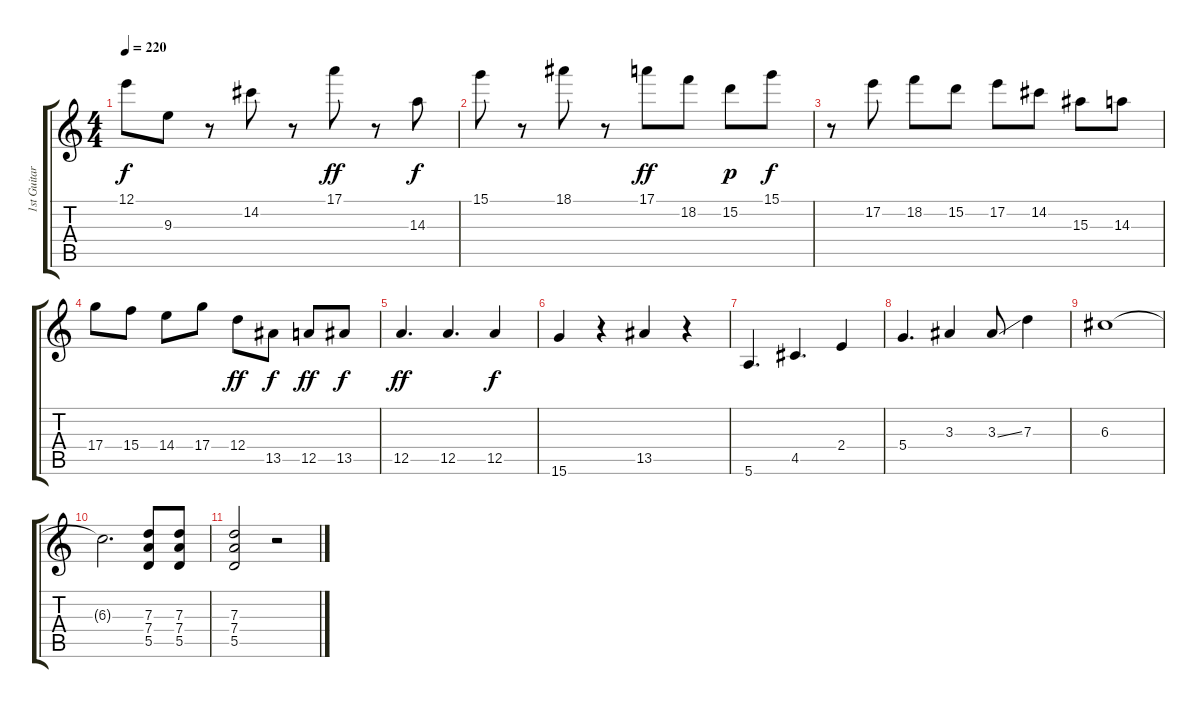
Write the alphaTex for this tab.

\track ("1st Guitar" "1st Guitar") {instrument acousticguitarnylon}
\staff {score tabs}
\tuning (E4 B3 G3 D3 A2 E2) {hide}
\ts (4 4)
\tempo 220
\clef g2
\ks c
12.1.8{dy f} 9.3.8 r.8 14.2.8 r.8 17.1.8{dy ff} r.8 14.3.8{dy f} |
15.1.8 r.8 18.1.8 r.8 17.1.8{dy ff} 18.2.8 15.2.8{dy p} 15.1.8{dy f} |
r.8 17.2.8 18.2.8 15.2.8 17.2.8 14.2.8 15.3.8 14.3.8 |
17.4.8 15.4.8 14.4.8 17.4.8 12.4.8{dy ff} 13.5.8{dy f} 12.5.8{dy ff} 13.5.8{dy f} |
12.5.4{d dy ff} 12.5.4{d} 12.5.4{dy f} |
15.6.4 r.4 13.5.4 r.4 |
5.6.4{d} 4.5.4{d} 2.4.4 |
5.4.4{d} 3.3.4 3.3{ss}.8 7.3.4 |
6.3.1 |
6.3{t}.2{d} (7.3 7.4 5.5).8 (7.3 7.4 5.5).8 |
(7.3 7.4 5.5).2 r.2
